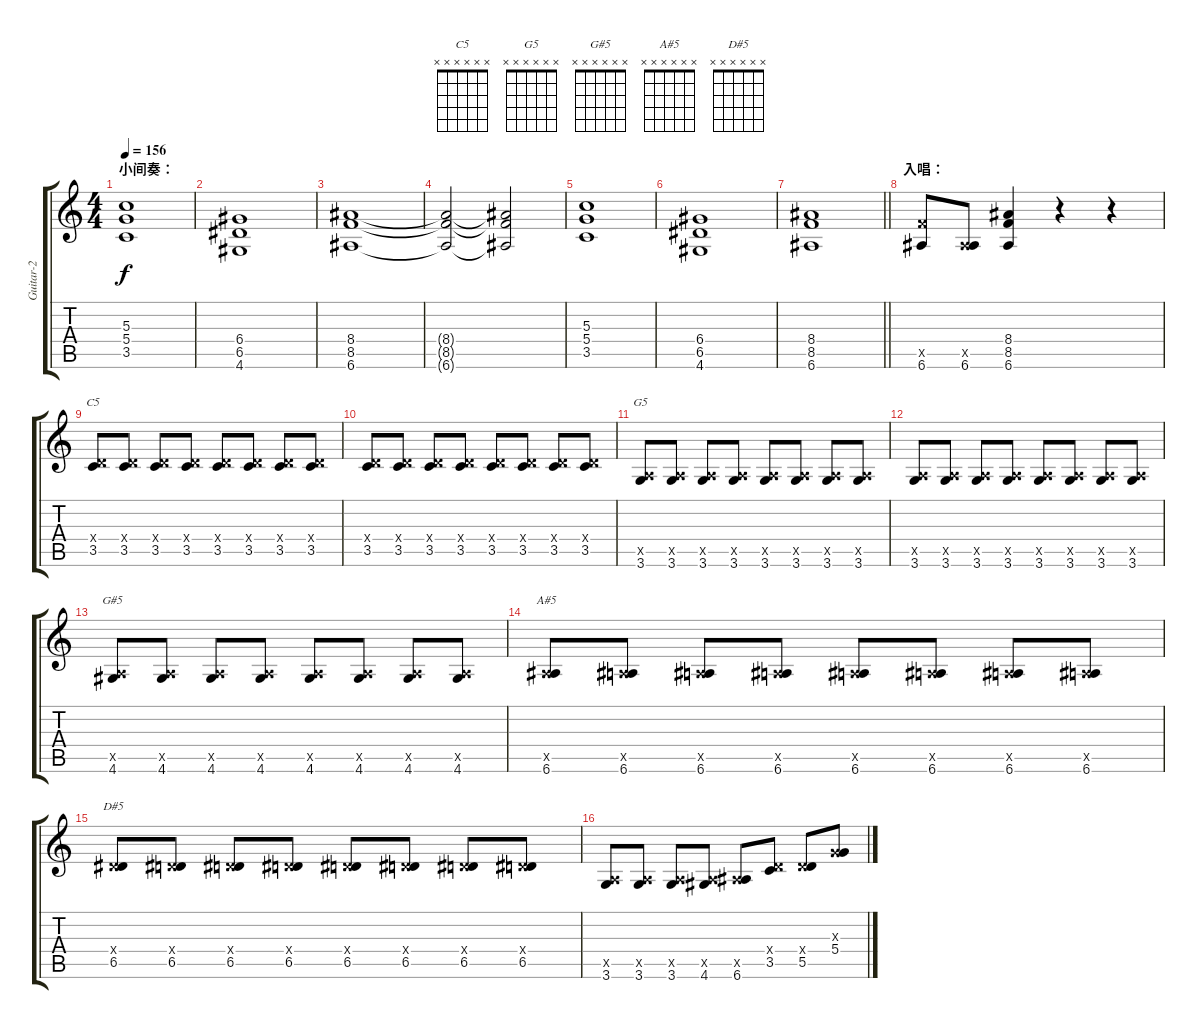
\track ("Guitar-2" "Guitar-2") {instrument overdrivenguitar}
\staff {score tabs}
\tuning (E4 B3 G3 D3 A2 E2) {hide}
\chord ("C5" x x x x x x)
\chord ("G5" x x x x x x)
\chord ("G#5" x x x x x x)
\chord ("A#5" x x x x x x)
\chord ("D#5" x x x x x x)
\ts (4 4)
\section ("" "小间奏：")
\tempo 156
\clef g2
\ks c
(5.3 5.4 3.5).1{dy f} |
(6.4 6.5 4.6).1 |
(8.4 8.5 6.6).1 |
(8.4{t} 8.5{t} 6.6{t}).2 (8.4{t} 8.5{t} 6.6{t}).2 |
(5.3 5.4 3.5).1 |
(6.4 6.5 4.6).1 |
\barLineRight lightlight
(8.4 8.5 6.6).1 |
\section ("" "入唱：")
(8.5{x} 6.6).8 (1.5{x} 6.6).8 (8.4 8.5 6.6).4 r.4 r.4 |
(0.4{x} 3.5).8{ch "C5"} (0.4{x} 3.5).8 (0.4{x} 3.5).8 (0.4{x} 3.5).8 (0.4{x} 3.5).8 (0.4{x} 3.5).8 (0.4{x} 3.5).8 (0.4{x} 3.5).8 |
(0.4{x} 3.5).8 (0.4{x} 3.5).8 (0.4{x} 3.5).8 (0.4{x} 3.5).8 (0.4{x} 3.5).8 (0.4{x} 3.5).8 (0.4{x} 3.5).8 (0.4{x} 3.5).8 |
(0.5{x} 3.6).8{ch "G5"} (0.5{x} 3.6).8 (0.5{x} 3.6).8 (0.5{x} 3.6).8 (0.5{x} 3.6).8 (0.5{x} 3.6).8 (0.5{x} 3.6).8 (0.5{x} 3.6).8 |
(0.5{x} 3.6).8 (0.5{x} 3.6).8 (0.5{x} 3.6).8 (0.5{x} 3.6).8 (0.5{x} 3.6).8 (0.5{x} 3.6).8 (0.5{x} 3.6).8 (0.5{x} 3.6).8 |
(0.5{x} 4.6).8{ch "G#5"} (0.5{x} 4.6).8 (0.5{x} 4.6).8 (0.5{x} 4.6).8 (0.5{x} 4.6).8 (0.5{x} 4.6).8 (0.5{x} 4.6).8 (0.5{x} 4.6).8 |
(0.5{x} 6.6).8{ch "A#5"} (0.5{x} 6.6).8 (0.5{x} 6.6).8 (0.5{x} 6.6).8 (0.5{x} 6.6).8 (0.5{x} 6.6).8 (0.5{x} 6.6).8 (0.5{x} 6.6).8 |
(0.4{x} 6.5).8{ch "D#5"} (0.4{x} 6.5).8 (0.4{x} 6.5).8 (0.4{x} 6.5).8 (0.4{x} 6.5).8 (0.4{x} 6.5).8 (0.4{x} 6.5).8 (0.4{x} 6.5).8 |
(0.5{x} 3.6).8 (0.5{x} 3.6).8 (0.5{x} 3.6).8 (0.5{x} 4.6).8 (1.5{x} 6.6).8 (0.4{x} 3.5).8 (0.4{x} 5.5).8 (0.3{x} 5.4).8
